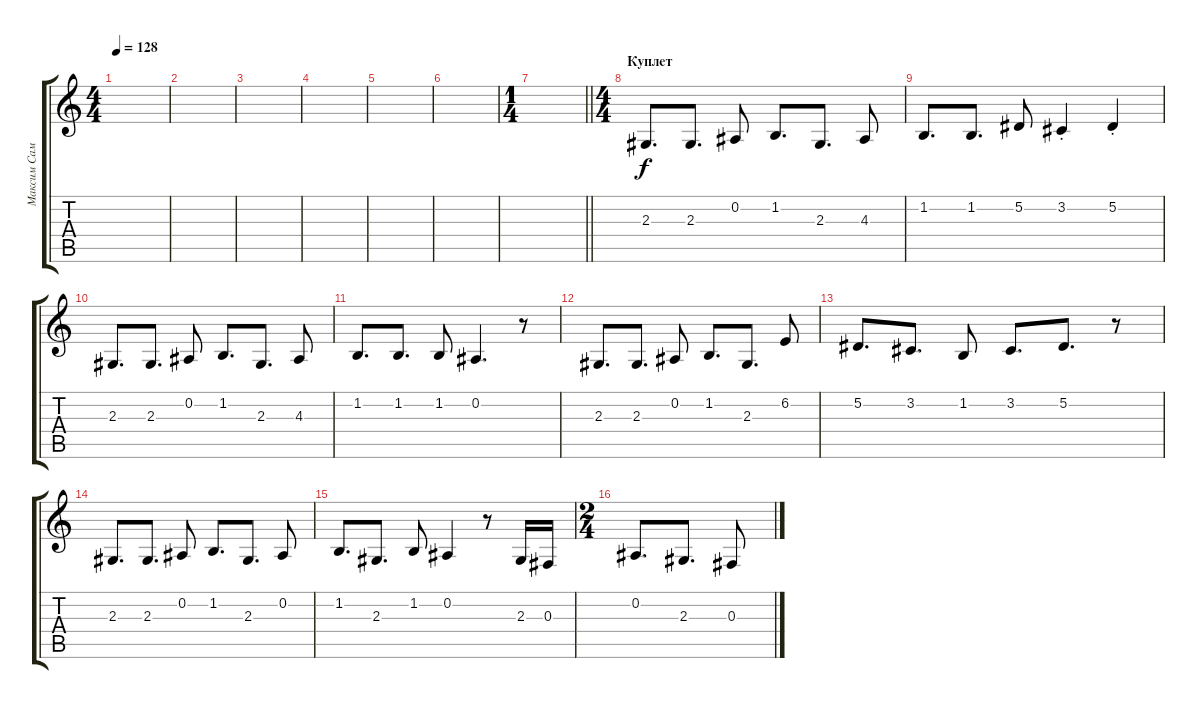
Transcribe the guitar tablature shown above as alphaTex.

\track ("Максим Самосват" "Максим Сам") {instrument tenorsax}
\staff {score tabs}
\tuning (Eb4 Bb3 Gb3 Db3 Ab2 Eb2) {hide}
\ts (4 4)
\tempo 128
\clef g2
\ks c
|
|
|
|
|
|
\ts (1 4)
\barLineRight lightlight
|
\ts (4 4)
\section ("" "Куплет")
2.3.8{d} 2.3.8{d} 0.2.8 1.2.8{d} 2.3.8{d} 4.3.8 |
1.2.8{d} 1.2.8{d} 5.2.8 3.2{st}.4 5.2{st}.4 |
2.3.8{d} 2.3.8{d} 0.2.8 1.2.8{d} 2.3.8{d} 4.3.8 |
1.2.8{d} 1.2.8{d} 1.2.8 0.2.4{d} r.8 |
2.3.8{d} 2.3.8{d} 0.2.8 1.2.8{d} 2.3.8{d} 6.2.8 |
5.2.8{d} 3.2.8{d} 1.2.8 3.2.8{d} 5.2.8{d} r.8 |
2.3.8{d} 2.3.8{d} 0.2.8 1.2.8{d} 2.3.8{d} 0.2.8 |
1.2.8{d} 2.3.8{d} 1.2.8 0.2.4 r.8 2.3.16 0.3.16 |
\ts (2 4)
0.2.8{d} 2.3.8{d} 0.3.8
